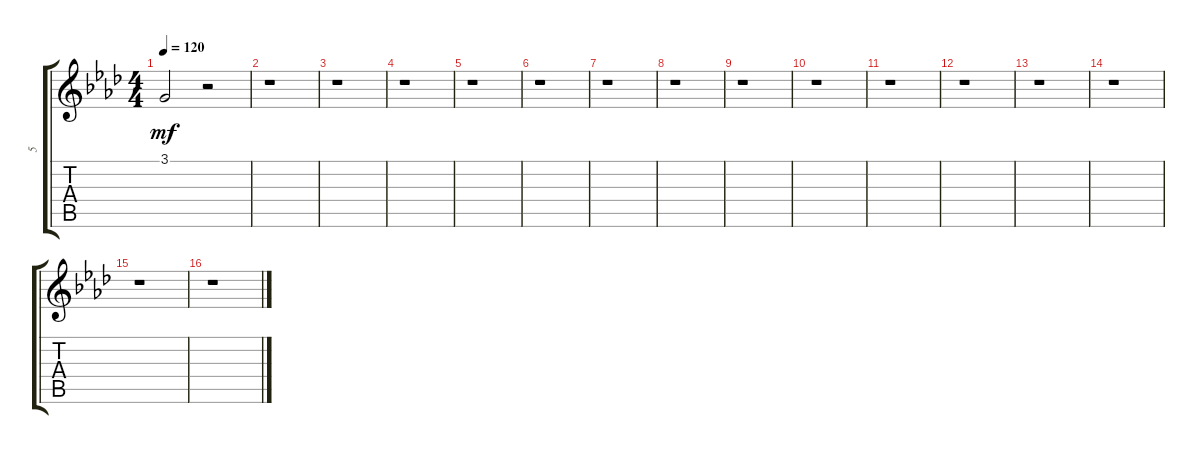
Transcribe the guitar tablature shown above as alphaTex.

\track ("5" "5") {instrument electricgrandpiano}
\staff {score tabs}
\tuning (E4 B3 G3 D3 A2 E2) {hide}
\ts (4 4)
\tempo 120
\clef g2
\ks fminor
3.1.2{dy mf} r.2 |
r.1 |
r.1 |
r.1 |
r.1 |
r.1 |
r.1 |
r.1 |
r.1 |
r.1 |
r.1 |
r.1 |
r.1 |
r.1 |
r.1 |
r.1
